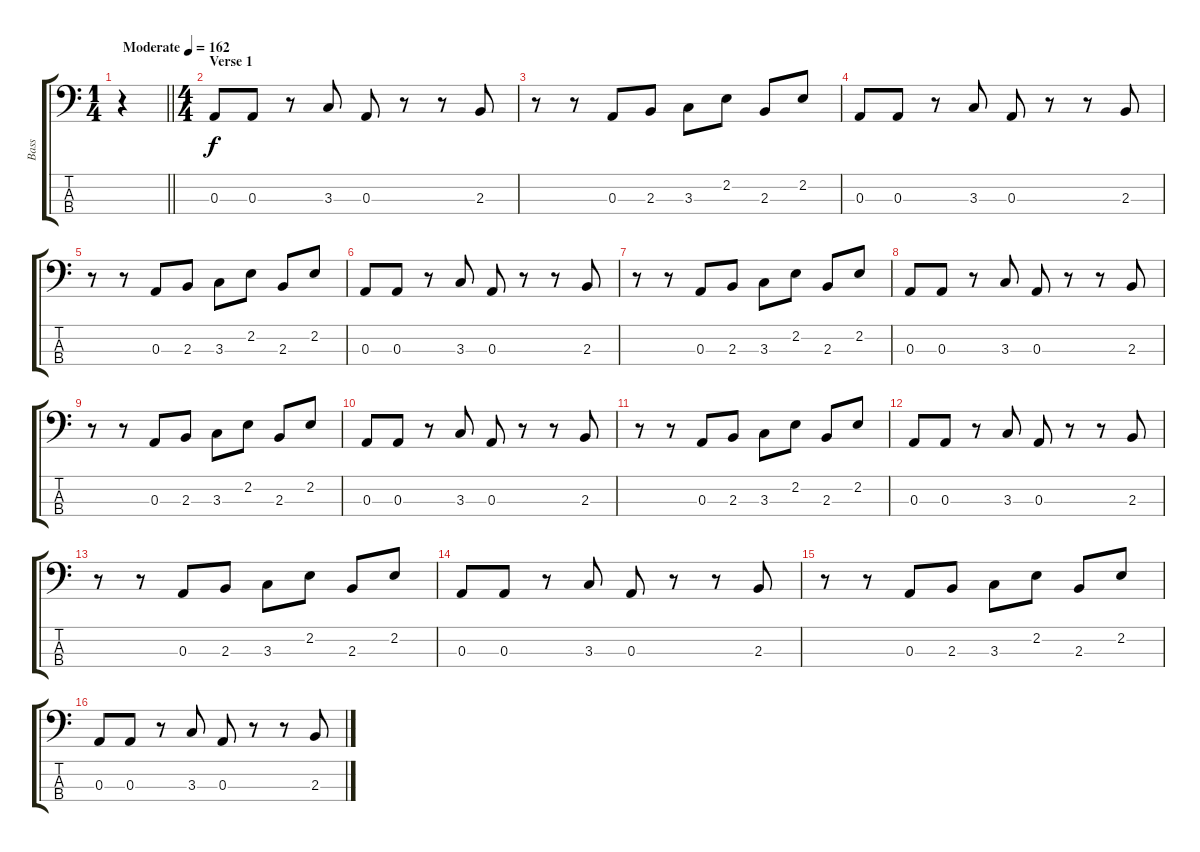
\track ("Bass" "Bass") {instrument electricbassfinger}
\staff {score tabs}
\tuning (G2 D2 A1 E1) {hide}
\ts (1 4)
\tempo (162 "Moderate")
\clef f4
\barLineRight lightlight
\ks c
r.4{dy f instrument electricbassfinger} |
\ts (4 4)
\section ("" "Verse 1")
\ks aminor
0.3.8 0.3.8 r.8 3.3.8 0.3.8 r.8 r.8 2.3.8 |
r.8 r.8 0.3.8 2.3.8 3.3.8 2.2.8 2.3.8 2.2.8 |
0.3.8 0.3.8 r.8 3.3.8 0.3.8 r.8 r.8 2.3.8 |
r.8 r.8 0.3.8 2.3.8 3.3.8 2.2.8 2.3.8 2.2.8 |
0.3.8 0.3.8 r.8 3.3.8 0.3.8 r.8 r.8 2.3.8 |
r.8 r.8 0.3.8 2.3.8 3.3.8 2.2.8 2.3.8 2.2.8 |
0.3.8 0.3.8 r.8 3.3.8 0.3.8 r.8 r.8 2.3.8 |
r.8 r.8 0.3.8 2.3.8 3.3.8 2.2.8 2.3.8 2.2.8 |
0.3.8 0.3.8 r.8 3.3.8 0.3.8 r.8 r.8 2.3.8 |
r.8 r.8 0.3.8 2.3.8 3.3.8 2.2.8 2.3.8 2.2.8 |
0.3.8 0.3.8 r.8 3.3.8 0.3.8 r.8 r.8 2.3.8 |
r.8 r.8 0.3.8 2.3.8 3.3.8 2.2.8 2.3.8 2.2.8 |
0.3.8 0.3.8 r.8 3.3.8 0.3.8 r.8 r.8 2.3.8 |
r.8 r.8 0.3.8 2.3.8 3.3.8 2.2.8 2.3.8 2.2.8 |
0.3.8 0.3.8 r.8 3.3.8 0.3.8 r.8 r.8 2.3.8
